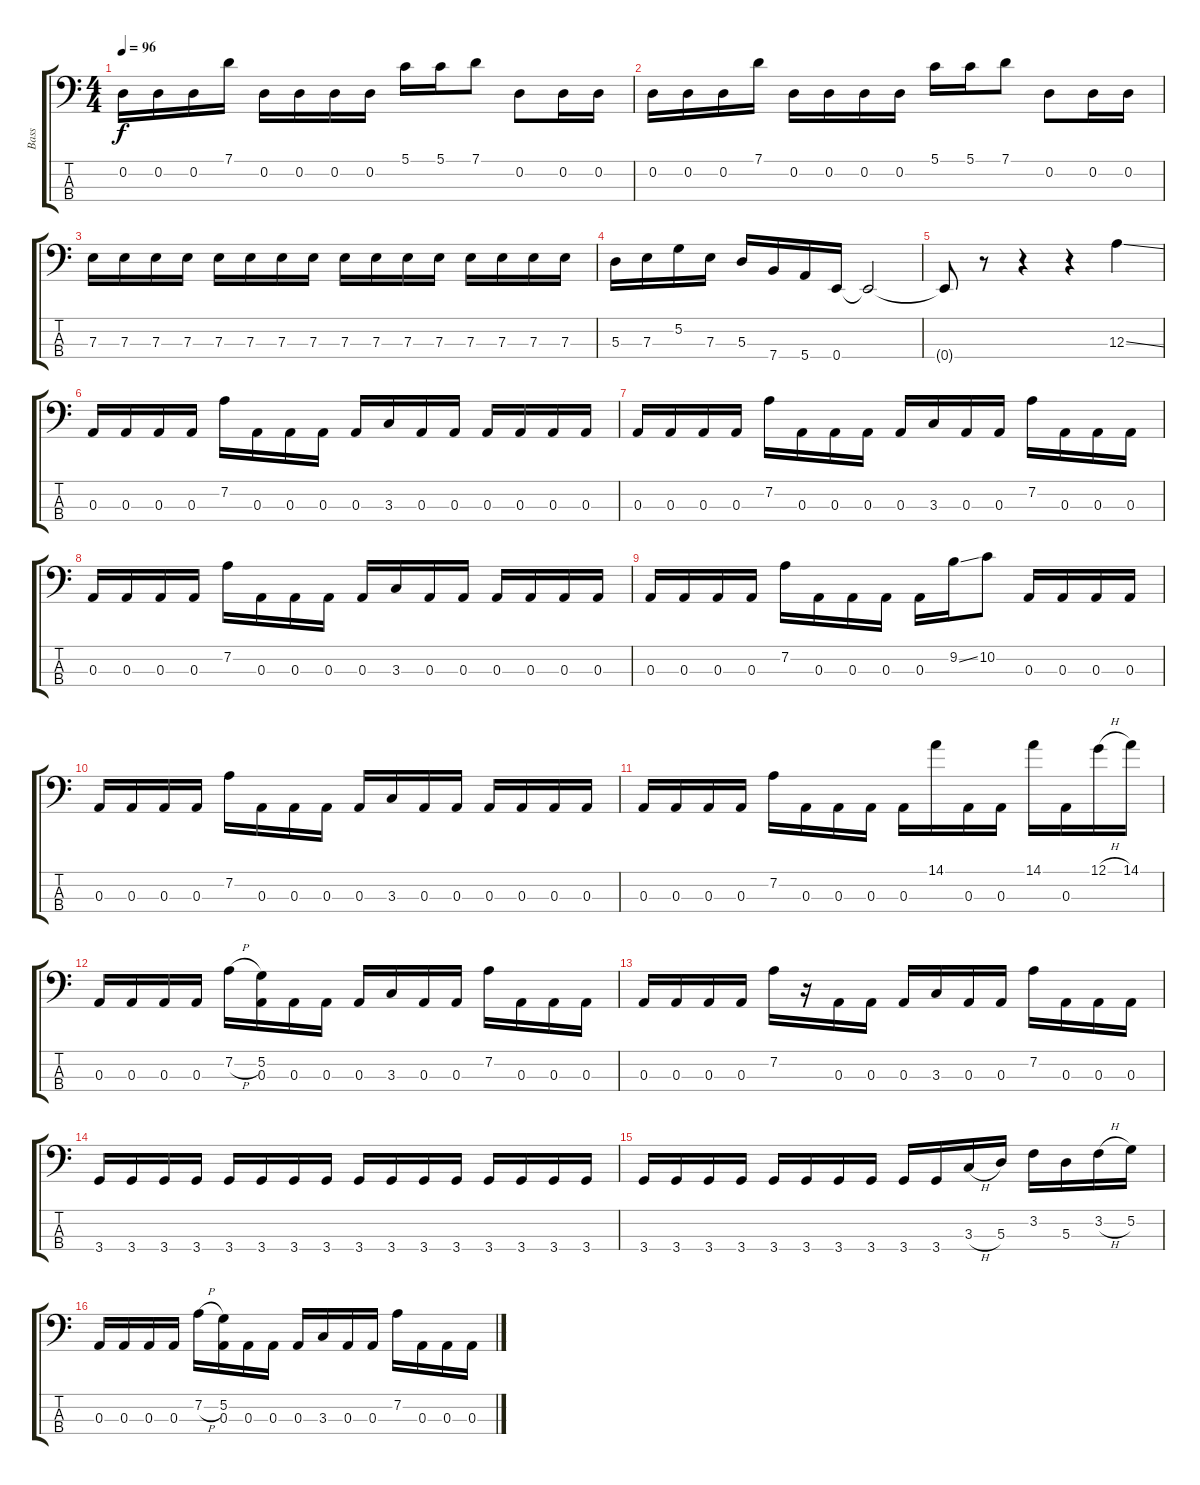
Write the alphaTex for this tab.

\track ("Bass" "Bass") {instrument electricbasspick}
\staff {score tabs}
\tuning (G2 D2 A1 E1) {hide}
\ts (4 4)
\tempo 96
\clef f4
\ks c
0.2.16{dy f} 0.2.16 0.2.16 7.1.16 0.2.16 0.2.16 0.2.16 0.2.16 5.1.16 5.1.16 7.1.8 0.2.8 0.2.16 0.2.16 |
0.2.16 0.2.16 0.2.16 7.1.16 0.2.16 0.2.16 0.2.16 0.2.16 5.1.16 5.1.16 7.1.8 0.2.8 0.2.16 0.2.16 |
7.3.16 7.3.16 7.3.16 7.3.16 7.3.16 7.3.16 7.3.16 7.3.16 7.3.16 7.3.16 7.3.16 7.3.16 7.3.16 7.3.16 7.3.16 7.3.16 |
5.3.16 7.3.16 5.2.16 7.3.16 5.3.16 7.4.16 5.4.16 0.4.16 0.4{t}.2 |
0.4{t}.8 r.8 r.4 r.4 12.3{ss}.4 |
0.3.16 0.3.16 0.3.16 0.3.16 7.2.16 0.3.16 0.3.16 0.3.16 0.3.16 3.3.16 0.3.16 0.3.16 0.3.16 0.3.16 0.3.16 0.3.16 |
0.3.16 0.3.16 0.3.16 0.3.16 7.2.16 0.3.16 0.3.16 0.3.16 0.3.16 3.3.16 0.3.16 0.3.16 7.2.16 0.3.16 0.3.16 0.3.16 |
0.3.16 0.3.16 0.3.16 0.3.16 7.2.16 0.3.16 0.3.16 0.3.16 0.3.16 3.3.16 0.3.16 0.3.16 0.3.16 0.3.16 0.3.16 0.3.16 |
0.3.16 0.3.16 0.3.16 0.3.16 7.2.16 0.3.16 0.3.16 0.3.16 0.3.16 9.2{ss}.16 10.2.8 0.3.16 0.3.16 0.3.16 0.3.16 |
0.3.16 0.3.16 0.3.16 0.3.16 7.2.16 0.3.16 0.3.16 0.3.16 0.3.16 3.3.16 0.3.16 0.3.16 0.3.16 0.3.16 0.3.16 0.3.16 |
0.3.16 0.3.16 0.3.16 0.3.16 7.2.16 0.3.16 0.3.16 0.3.16 0.3.16 14.1.16 0.3.16 0.3.16 14.1.16 0.3.16 12.1{h}.16 14.1.16 |
0.3.16 0.3.16 0.3.16 0.3.16 7.2{h}.16 (5.2 0.3).16 0.3.16 0.3.16 0.3.16 3.3.16 0.3.16 0.3.16 7.2.16 0.3.16 0.3.16 0.3.16 |
0.3.16 0.3.16 0.3.16 0.3.16 7.2.16 r.16 0.3.16 0.3.16 0.3.16 3.3.16 0.3.16 0.3.16 7.2.16 0.3.16 0.3.16 0.3.16 |
3.4.16 3.4.16 3.4.16 3.4.16 3.4.16 3.4.16 3.4.16 3.4.16 3.4.16 3.4.16 3.4.16 3.4.16 3.4.16 3.4.16 3.4.16 3.4.16 |
3.4.16 3.4.16 3.4.16 3.4.16 3.4.16 3.4.16 3.4.16 3.4.16 3.4.16 3.4.16 3.3{h}.16 5.3.16 3.2.16 5.3.16 3.2{h}.16 5.2.16 |
0.3.16 0.3.16 0.3.16 0.3.16 7.2{h}.16 (5.2 0.3).16 0.3.16 0.3.16 0.3.16 3.3.16 0.3.16 0.3.16 7.2.16 0.3.16 0.3.16 0.3.16
